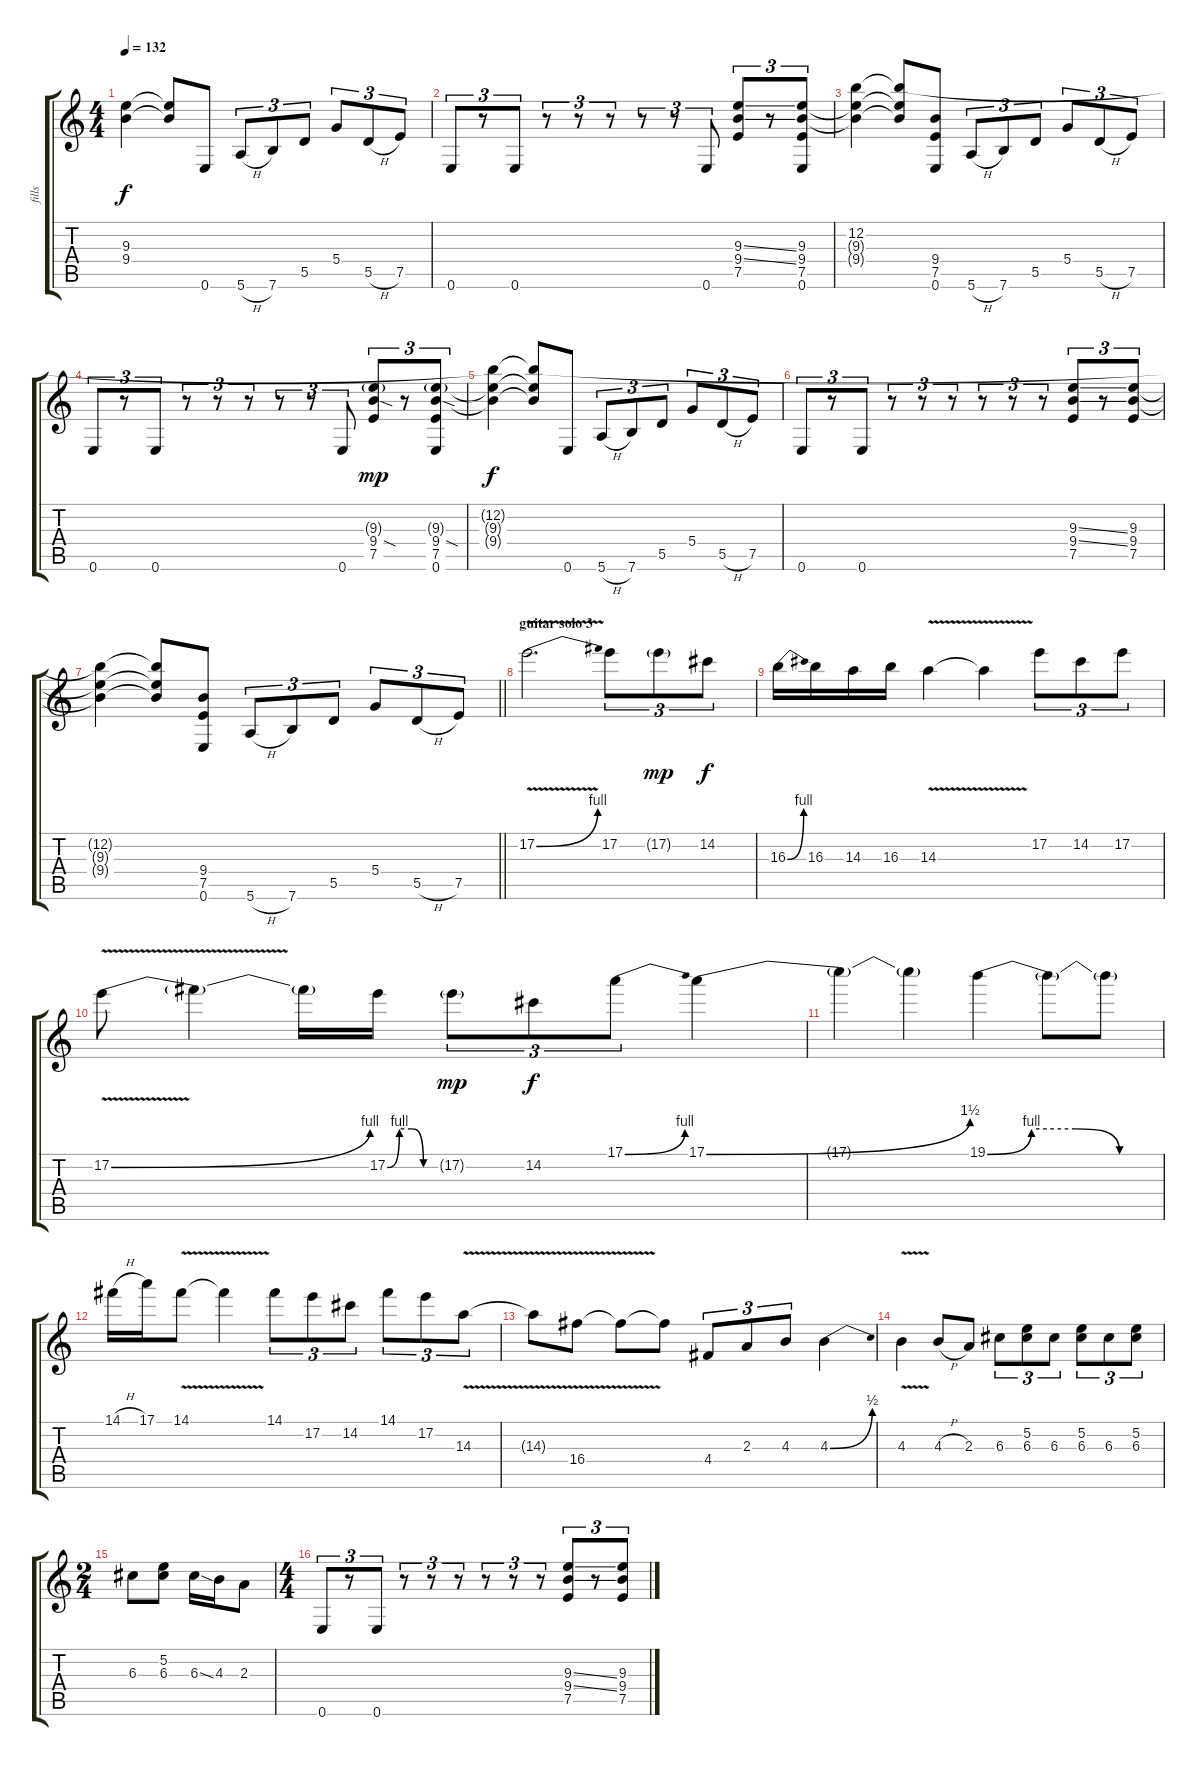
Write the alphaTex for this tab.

\track ("fills" "fills") {instrument distortionguitar}
\staff {score tabs}
\tuning (E4 B3 G3 D3 A2 E2) {hide}
\ts (4 4)
\tempo 132
\clef g2
\ks c
(9.3{t} 9.4{t}).4{dy f} (9.3{t} 9.4{t}).8 0.6.8 5.6{h}.8{tu (3 2)} 7.6.8{tu (3 2)} 5.5.8{tu (3 2)} 5.4.8{tu (3 2)} 5.5{h}.8{tu (3 2)} 7.5.8{tu (3 2)} |
0.6.8{tu (3 2)} r.8{tu (3 2)} 0.6.8{tu (3 2)} r.8{tu (3 2)} r.8{tu (3 2)} r.8{tu (3 2)} r.8{tu (3 2)} r.8{tu (3 2)} 0.6.8{tu (3 2)} (9.3{ss} 9.4{ss} 7.5).8{tu (3 2)} r.8{tu (3 2)} (9.3 9.4 7.5 0.6).8{tu (3 2)} |
(12.2 9.3{t} 9.4{t}).4 (12.2{t} 9.3{t} 9.4{t}).8 (9.4 7.5 0.6).8 5.6{h}.8{tu (3 2)} 7.6.8{tu (3 2)} 5.5.8{tu (3 2)} 5.4.8{tu (3 2)} 5.5{h}.8{tu (3 2)} 7.5.8{tu (3 2)} |
0.6.8{tu (3 2) txt " "} r.8{tu (3 2)} 0.6.8{tu (3 2)} r.8{tu (3 2)} r.8{tu (3 2)} r.8{tu (3 2)} r.8{tu (3 2)} r.8{tu (3 2)} 0.6.8{tu (3 2)} (9.3{g} 9.4{sod} 7.5).8{tu (3 2) dy mp} r.8{tu (3 2)} (9.3{g} 9.4{sod} 7.5 0.6).8{tu (3 2)} |
(12.2{t} 9.3{t} 9.4{t}).4{dy f} (12.2{t} 9.3{t} 9.4{t}).8 0.6.8 5.6{h}.8{tu (3 2)} 7.6.8{tu (3 2)} 5.5.8{tu (3 2)} 5.4.8{tu (3 2)} 5.5{h}.8{tu (3 2)} 7.5.8{tu (3 2)} |
0.6.8{tu (3 2)} r.8{tu (3 2)} 0.6.8{tu (3 2)} r.8{tu (3 2)} r.8{tu (3 2)} r.8{tu (3 2)} r.8{tu (3 2)} r.8{tu (3 2)} r.8{tu (3 2)} (9.3{ss} 9.4{ss} 7.5).8{tu (3 2)} r.8{tu (3 2)} (9.3 9.4 7.5).8{tu (3 2)} |
\barLineRight lightlight
(12.2{t} 9.3{t} 9.4{t}).4 (12.2{t} 9.3{t} 9.4{t}).8 (9.4 7.5 0.6).8 5.6{h}.8{tu (3 2)} 7.6.8{tu (3 2)} 5.5.8{tu (3 2)} 5.4.8{tu (3 2)} 5.5{h}.8{tu (3 2)} 7.5.8{tu (3 2)} |
\section ("" "guitar solo 3")
17.2{be (bend 0 0 60 4) v}.2{d} 17.2.8{tu (3 2)} 17.2{g}.8{tu (3 2) dy mp} 14.2.8{tu (3 2) dy f} |
16.3{be (bend 0 0 60 4)}.16 16.3.16 14.3.16 16.3.16 14.3{v}.4 14.3{t}.4 17.2.8{tu (3 2)} 14.2.8{tu (3 2)} 17.2.8{tu (3 2)} |
17.2{be (bend 0 0 60 4) v}.8 17.2{t}.4 17.2{t}.16 17.2{be (custom 0 0 15 4 30 4 45 0 60 0)}.16 17.2{g}.8{tu (3 2) dy mp} 14.2.8{tu (3 2) dy f} 17.1{be (bend 0 0 60 4)}.8{tu (3 2)} 17.1{be (bend 0 0 60 6)}.4 |
17.1{t}.4 17.1{t}.4 19.1{be (custom 0 0 15 4 30 4 45 0 60 0)}.4 19.1{t}.8 19.1{t}.8 |
14.1{h}.16 17.1.16 14.1{v}.8 14.1{t}.4 14.1.8{tu (3 2)} 17.2.8{tu (3 2)} 14.2.8{tu (3 2)} 14.1.8{tu (3 2)} 17.2.8{tu (3 2)} 14.3{v}.8{tu (3 2)} |
14.3{t}.8 16.4{v}.8 16.4{t}.8 16.4{t}.8 4.4.8{tu (3 2)} 2.3.8{tu (3 2)} 4.3.8{tu (3 2)} 4.3{be (bend 0 0 60 2)}.4 |
4.3{v}.4 4.3{h}.8 2.3.8 6.3.8{tu (3 2)} (5.2 6.3).8{tu (3 2)} 6.3.8{tu (3 2)} (5.2 6.3).8{tu (3 2)} 6.3.8{tu (3 2)} (5.2 6.3).8{tu (3 2)} |
\ts (2 4)
6.3.8 (5.2 6.3).8 6.3{ss}.16 4.3.16 2.3.8 |
\ts (4 4)
0.6.8{tu (3 2)} r.8{tu (3 2)} 0.6.8{tu (3 2)} r.8{tu (3 2)} r.8{tu (3 2)} r.8{tu (3 2)} r.8{tu (3 2)} r.8{tu (3 2)} r.8{tu (3 2)} (9.3{ss} 9.4{ss} 7.5).8{tu (3 2)} r.8{tu (3 2)} (9.3 9.4 7.5).8{tu (3 2)}
